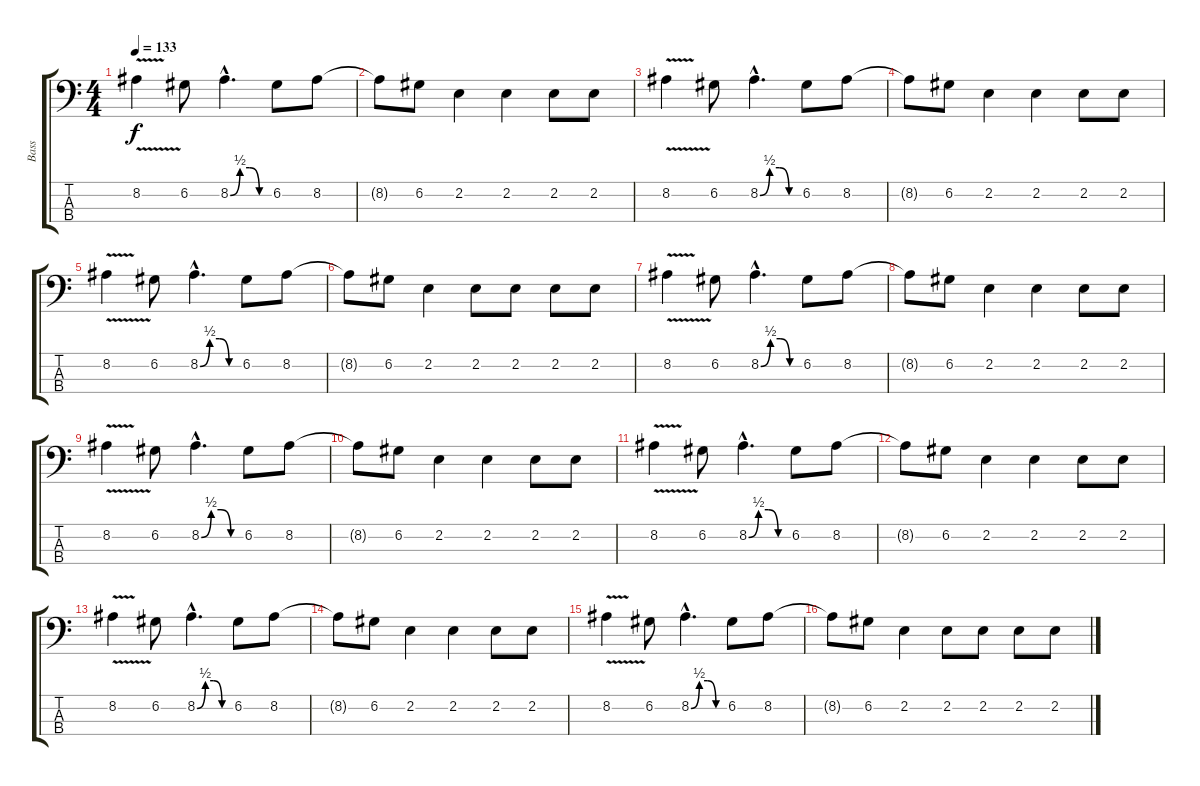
\track ("Bass" "Bass") {instrument electricbasspick}
\staff {score tabs}
\tuning (G2 D2 A1 E1) {hide}
\ts (4 4)
\tempo 133
\clef f4
\ks c
8.2{v}.4{dy f} 6.2.8 8.2{be (custom 0 0 15 2 30 2 45 0 60 0) hac}.4{d} 6.2.8 8.2.8 |
8.2{t}.8 6.2.8 2.2.4 2.2.4 2.2.8 2.2.8 |
8.2{v}.4 6.2.8 8.2{be (custom 0 0 15 2 30 2 45 0 60 0) hac}.4{d} 6.2.8 8.2.8 |
8.2{t}.8 6.2.8 2.2.4 2.2.4 2.2.8 2.2.8 |
8.2{v}.4 6.2.8 8.2{be (custom 0 0 15 2 30 2 45 0 60 0) hac}.4{d} 6.2.8 8.2.8 |
8.2{t}.8 6.2.8 2.2.4 2.2.8 2.2.8 2.2.8 2.2.8 |
8.2{v}.4 6.2.8 8.2{be (custom 0 0 15 2 30 2 45 0 60 0) hac}.4{d} 6.2.8 8.2.8 |
8.2{t}.8 6.2.8 2.2.4 2.2.4 2.2.8 2.2.8 |
8.2{v}.4 6.2.8 8.2{be (custom 0 0 15 2 30 2 45 0 60 0) hac}.4{d} 6.2.8 8.2.8 |
8.2{t}.8 6.2.8 2.2.4 2.2.4 2.2.8 2.2.8 |
8.2{v}.4 6.2.8 8.2{be (custom 0 0 15 2 30 2 45 0 60 0) hac}.4{d} 6.2.8 8.2.8 |
8.2{t}.8 6.2.8 2.2.4 2.2.4 2.2.8 2.2.8 |
8.2{v}.4 6.2.8 8.2{be (custom 0 0 15 2 30 2 45 0 60 0) hac}.4{d} 6.2.8 8.2.8 |
8.2{t}.8 6.2.8 2.2.4 2.2.4 2.2.8 2.2.8 |
8.2{v}.4 6.2.8 8.2{be (custom 0 0 15 2 30 2 45 0 60 0) hac}.4{d} 6.2.8 8.2.8 |
8.2{t}.8 6.2.8 2.2.4 2.2.8 2.2.8 2.2.8 2.2.8
